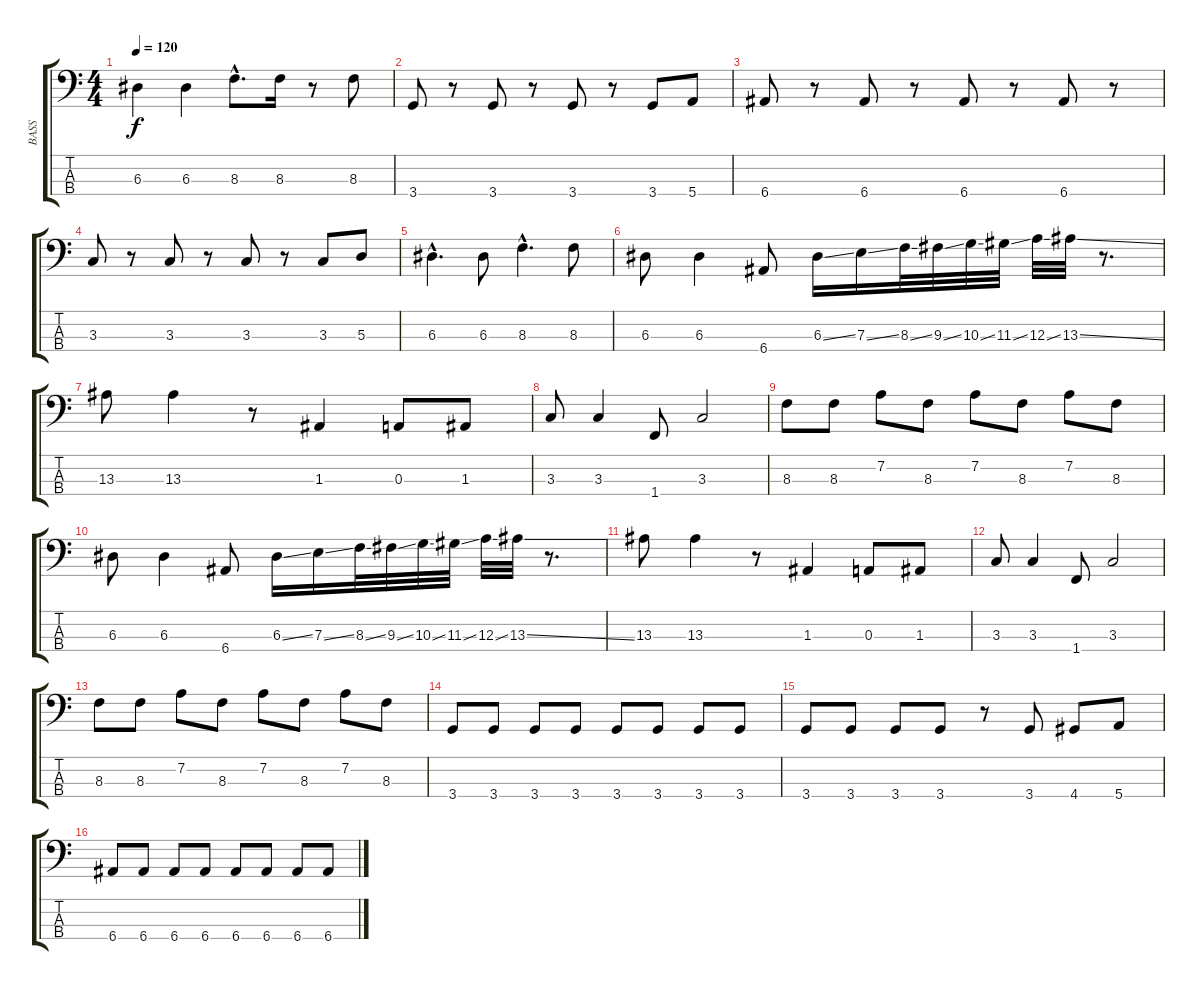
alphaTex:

\track ("BASS" "BASS") {instrument electricbassfinger}
\staff {score tabs}
\tuning (G2 D2 A1 E1) {hide}
\ts (4 4)
\tempo 120
\clef f4
\ks c
6.3.4{dy f} 6.3.4 8.3{hac}.8{d} 8.3.16 r.8 8.3.8 |
3.4.8 r.8 3.4.8 r.8 3.4.8 r.8 3.4.8 5.4.8 |
6.4.8 r.8 6.4.8 r.8 6.4.8 r.8 6.4.8 r.8 |
3.3.8 r.8 3.3.8 r.8 3.3.8 r.8 3.3.8 5.3.8 |
6.3{hac}.4{d} 6.3.8 8.3{hac}.4{d} 8.3.8 |
6.3.8 6.3.4 6.4.8 6.3{ss}.16 7.3{ss}.16 8.3{ss}.32 9.3{ss}.32 10.3{ss}.32 11.3{ss}.32 12.3{ss}.32 13.3{ss}.32 r.8{d} |
13.3.8 13.3.4 r.8 1.3.4 0.3.8 1.3.8 |
3.3.8 3.3.4 1.4.8 3.3.2 |
8.3.8 8.3.8 7.2.8 8.3.8 7.2.8 8.3.8 7.2.8 8.3.8 |
6.3.8 6.3.4 6.4.8 6.3{ss}.16 7.3{ss}.16 8.3{ss}.32 9.3{ss}.32 10.3{ss}.32 11.3{ss}.32 12.3{ss}.32 13.3{ss}.32 r.8{d} |
13.3.8 13.3.4 r.8 1.3.4 0.3.8 1.3.8 |
3.3.8 3.3.4 1.4.8 3.3.2 |
8.3.8 8.3.8 7.2.8 8.3.8 7.2.8 8.3.8 7.2.8 8.3.8 |
3.4.8 3.4.8 3.4.8 3.4.8 3.4.8 3.4.8 3.4.8 3.4.8 |
3.4.8 3.4.8 3.4.8 3.4.8 r.8 3.4.8 4.4.8 5.4.8 |
6.4.8 6.4.8 6.4.8 6.4.8 6.4.8 6.4.8 6.4.8 6.4.8
